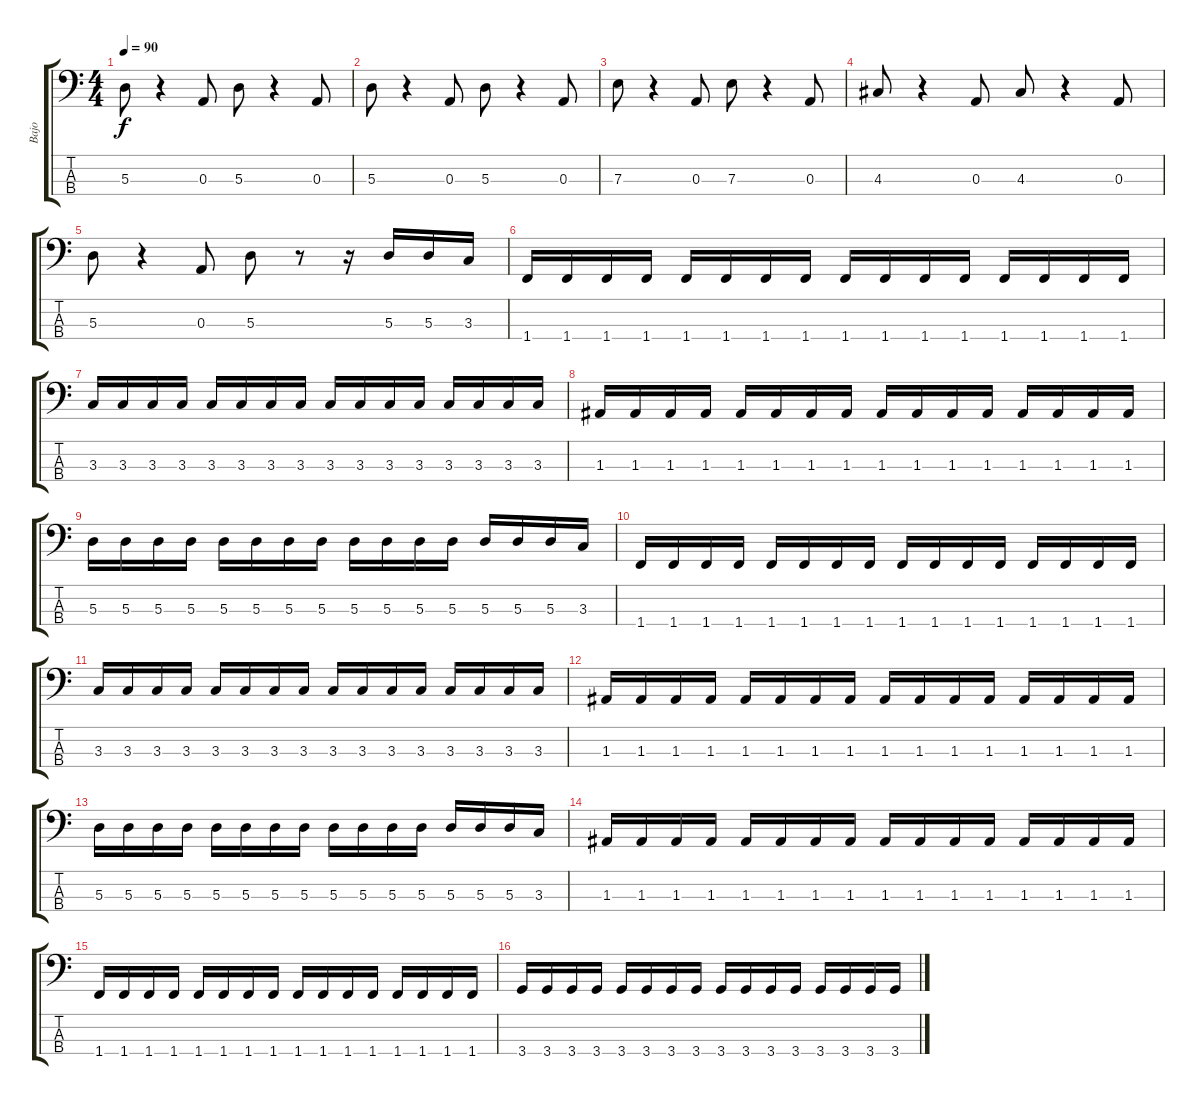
\track ("Bajo" "Bajo") {instrument electricbasspick}
\staff {score tabs}
\tuning (G2 D2 A1 E1) {hide}
\ts (4 4)
\tempo 90
\clef f4
\ks c
5.3.8{dy f} r.4 0.3.8 5.3.8 r.4 0.3.8 |
5.3.8 r.4 0.3.8 5.3.8 r.4 0.3.8 |
7.3.8 r.4 0.3.8 7.3.8 r.4 0.3.8 |
4.3.8 r.4 0.3.8 4.3.8 r.4 0.3.8 |
5.3.8 r.4 0.3.8 5.3.8 r.8 r.16 5.3.16 5.3.16 3.3.16 |
1.4.16 1.4.16 1.4.16 1.4.16 1.4.16 1.4.16 1.4.16 1.4.16 1.4.16 1.4.16 1.4.16 1.4.16 1.4.16 1.4.16 1.4.16 1.4.16 |
3.3.16 3.3.16 3.3.16 3.3.16 3.3.16 3.3.16 3.3.16 3.3.16 3.3.16 3.3.16 3.3.16 3.3.16 3.3.16 3.3.16 3.3.16 3.3.16 |
1.3.16 1.3.16 1.3.16 1.3.16 1.3.16 1.3.16 1.3.16 1.3.16 1.3.16 1.3.16 1.3.16 1.3.16 1.3.16 1.3.16 1.3.16 1.3.16 |
5.3.16 5.3.16 5.3.16 5.3.16 5.3.16 5.3.16 5.3.16 5.3.16 5.3.16 5.3.16 5.3.16 5.3.16 5.3.16 5.3.16 5.3.16 3.3.16 |
1.4.16 1.4.16 1.4.16 1.4.16 1.4.16 1.4.16 1.4.16 1.4.16 1.4.16 1.4.16 1.4.16 1.4.16 1.4.16 1.4.16 1.4.16 1.4.16 |
3.3.16 3.3.16 3.3.16 3.3.16 3.3.16 3.3.16 3.3.16 3.3.16 3.3.16 3.3.16 3.3.16 3.3.16 3.3.16 3.3.16 3.3.16 3.3.16 |
1.3.16 1.3.16 1.3.16 1.3.16 1.3.16 1.3.16 1.3.16 1.3.16 1.3.16 1.3.16 1.3.16 1.3.16 1.3.16 1.3.16 1.3.16 1.3.16 |
5.3.16 5.3.16 5.3.16 5.3.16 5.3.16 5.3.16 5.3.16 5.3.16 5.3.16 5.3.16 5.3.16 5.3.16 5.3.16 5.3.16 5.3.16 3.3.16 |
1.3.16 1.3.16 1.3.16 1.3.16 1.3.16 1.3.16 1.3.16 1.3.16 1.3.16 1.3.16 1.3.16 1.3.16 1.3.16 1.3.16 1.3.16 1.3.16 |
1.4.16 1.4.16 1.4.16 1.4.16 1.4.16 1.4.16 1.4.16 1.4.16 1.4.16 1.4.16 1.4.16 1.4.16 1.4.16 1.4.16 1.4.16 1.4.16 |
3.4.16 3.4.16 3.4.16 3.4.16 3.4.16 3.4.16 3.4.16 3.4.16 3.4.16 3.4.16 3.4.16 3.4.16 3.4.16 3.4.16 3.4.16 3.4.16
